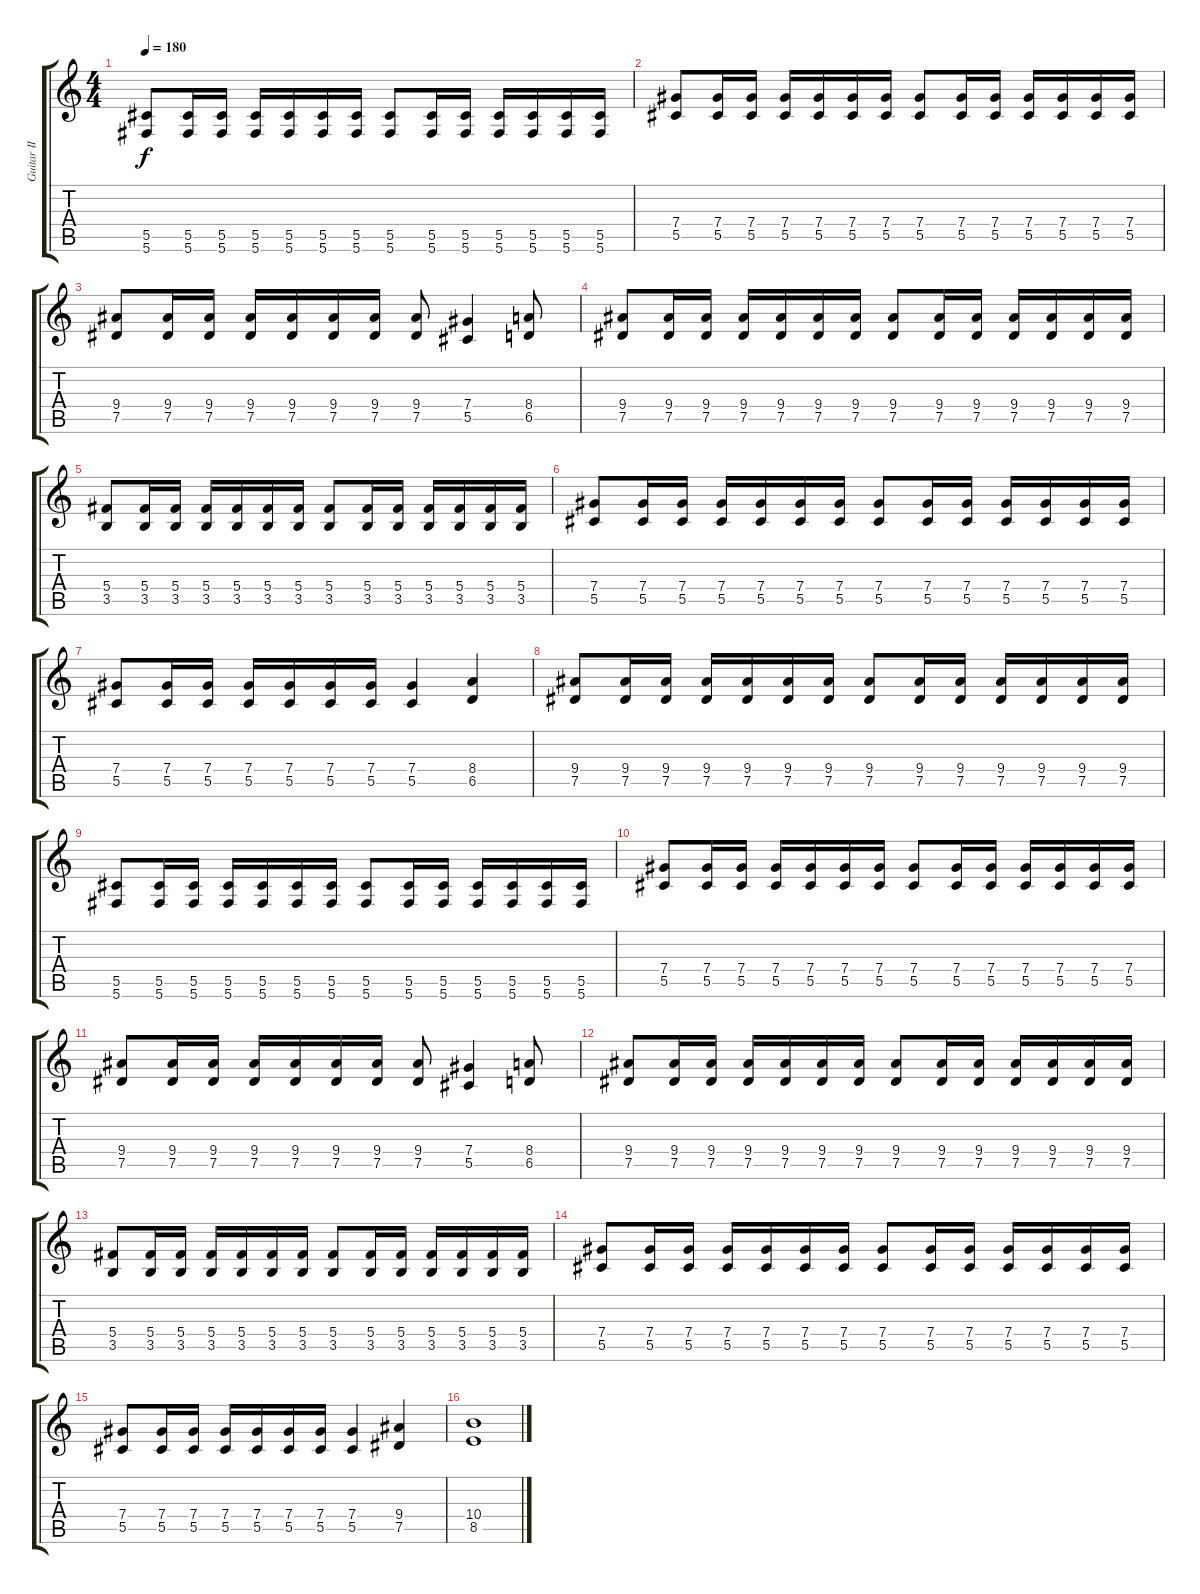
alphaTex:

\track ("Guitar II" "Guitar II") {instrument distortionguitar}
\staff {score tabs}
\tuning (Eb4 Bb3 Gb3 Db3 Ab2 Db2) {hide}
\ts (4 4)
\tempo 180
\clef g2
\ks c
(5.5 5.6).8{dy f} (5.5 5.6).16 (5.5 5.6).16 (5.5 5.6).16 (5.5 5.6).16 (5.5 5.6).16 (5.5 5.6).16 (5.5 5.6).8 (5.5 5.6).16 (5.5 5.6).16 (5.5 5.6).16 (5.5 5.6).16 (5.5 5.6).16 (5.5 5.6).16 |
(7.4 5.5).8 (7.4 5.5).16 (7.4 5.5).16 (7.4 5.5).16 (7.4 5.5).16 (7.4 5.5).16 (7.4 5.5).16 (7.4 5.5).8 (7.4 5.5).16 (7.4 5.5).16 (7.4 5.5).16 (7.4 5.5).16 (7.4 5.5).16 (7.4 5.5).16 |
(9.4 7.5).8 (9.4 7.5).16 (9.4 7.5).16 (9.4 7.5).16 (9.4 7.5).16 (9.4 7.5).16 (9.4 7.5).16 (9.4 7.5).8 (7.4 5.5).4 (8.4 6.5).8 |
(9.4 7.5).8 (9.4 7.5).16 (9.4 7.5).16 (9.4 7.5).16 (9.4 7.5).16 (9.4 7.5).16 (9.4 7.5).16 (9.4 7.5).8 (9.4 7.5).16 (9.4 7.5).16 (9.4 7.5).16 (9.4 7.5).16 (9.4 7.5).16 (9.4 7.5).16 |
(5.4 3.5).8 (5.4 3.5).16 (5.4 3.5).16 (5.4 3.5).16 (5.4 3.5).16 (5.4 3.5).16 (5.4 3.5).16 (5.4 3.5).8 (5.4 3.5).16 (5.4 3.5).16 (5.4 3.5).16 (5.4 3.5).16 (5.4 3.5).16 (5.4 3.5).16 |
(7.4 5.5).8 (7.4 5.5).16 (7.4 5.5).16 (7.4 5.5).16 (7.4 5.5).16 (7.4 5.5).16 (7.4 5.5).16 (7.4 5.5).8 (7.4 5.5).16 (7.4 5.5).16 (7.4 5.5).16 (7.4 5.5).16 (7.4 5.5).16 (7.4 5.5).16 |
(7.4 5.5).8 (7.4 5.5).16 (7.4 5.5).16 (7.4 5.5).16 (7.4 5.5).16 (7.4 5.5).16 (7.4 5.5).16 (7.4 5.5).4 (8.4 6.5).4 |
(9.4 7.5).8 (9.4 7.5).16 (9.4 7.5).16 (9.4 7.5).16 (9.4 7.5).16 (9.4 7.5).16 (9.4 7.5).16 (9.4 7.5).8 (9.4 7.5).16 (9.4 7.5).16 (9.4 7.5).16 (9.4 7.5).16 (9.4 7.5).16 (9.4 7.5).16 |
(5.5 5.6).8 (5.5 5.6).16 (5.5 5.6).16 (5.5 5.6).16 (5.5 5.6).16 (5.5 5.6).16 (5.5 5.6).16 (5.5 5.6).8 (5.5 5.6).16 (5.5 5.6).16 (5.5 5.6).16 (5.5 5.6).16 (5.5 5.6).16 (5.5 5.6).16 |
(7.4 5.5).8 (7.4 5.5).16 (7.4 5.5).16 (7.4 5.5).16 (7.4 5.5).16 (7.4 5.5).16 (7.4 5.5).16 (7.4 5.5).8 (7.4 5.5).16 (7.4 5.5).16 (7.4 5.5).16 (7.4 5.5).16 (7.4 5.5).16 (7.4 5.5).16 |
(9.4 7.5).8 (9.4 7.5).16 (9.4 7.5).16 (9.4 7.5).16 (9.4 7.5).16 (9.4 7.5).16 (9.4 7.5).16 (9.4 7.5).8 (7.4 5.5).4 (8.4 6.5).8 |
(9.4 7.5).8 (9.4 7.5).16 (9.4 7.5).16 (9.4 7.5).16 (9.4 7.5).16 (9.4 7.5).16 (9.4 7.5).16 (9.4 7.5).8 (9.4 7.5).16 (9.4 7.5).16 (9.4 7.5).16 (9.4 7.5).16 (9.4 7.5).16 (9.4 7.5).16 |
(5.4 3.5).8 (5.4 3.5).16 (5.4 3.5).16 (5.4 3.5).16 (5.4 3.5).16 (5.4 3.5).16 (5.4 3.5).16 (5.4 3.5).8 (5.4 3.5).16 (5.4 3.5).16 (5.4 3.5).16 (5.4 3.5).16 (5.4 3.5).16 (5.4 3.5).16 |
(7.4 5.5).8 (7.4 5.5).16 (7.4 5.5).16 (7.4 5.5).16 (7.4 5.5).16 (7.4 5.5).16 (7.4 5.5).16 (7.4 5.5).8 (7.4 5.5).16 (7.4 5.5).16 (7.4 5.5).16 (7.4 5.5).16 (7.4 5.5).16 (7.4 5.5).16 |
(7.4 5.5).8 (7.4 5.5).16 (7.4 5.5).16 (7.4 5.5).16 (7.4 5.5).16 (7.4 5.5).16 (7.4 5.5).16 (7.4 5.5).4 (9.4 7.5).4 |
(10.4 8.5).1
